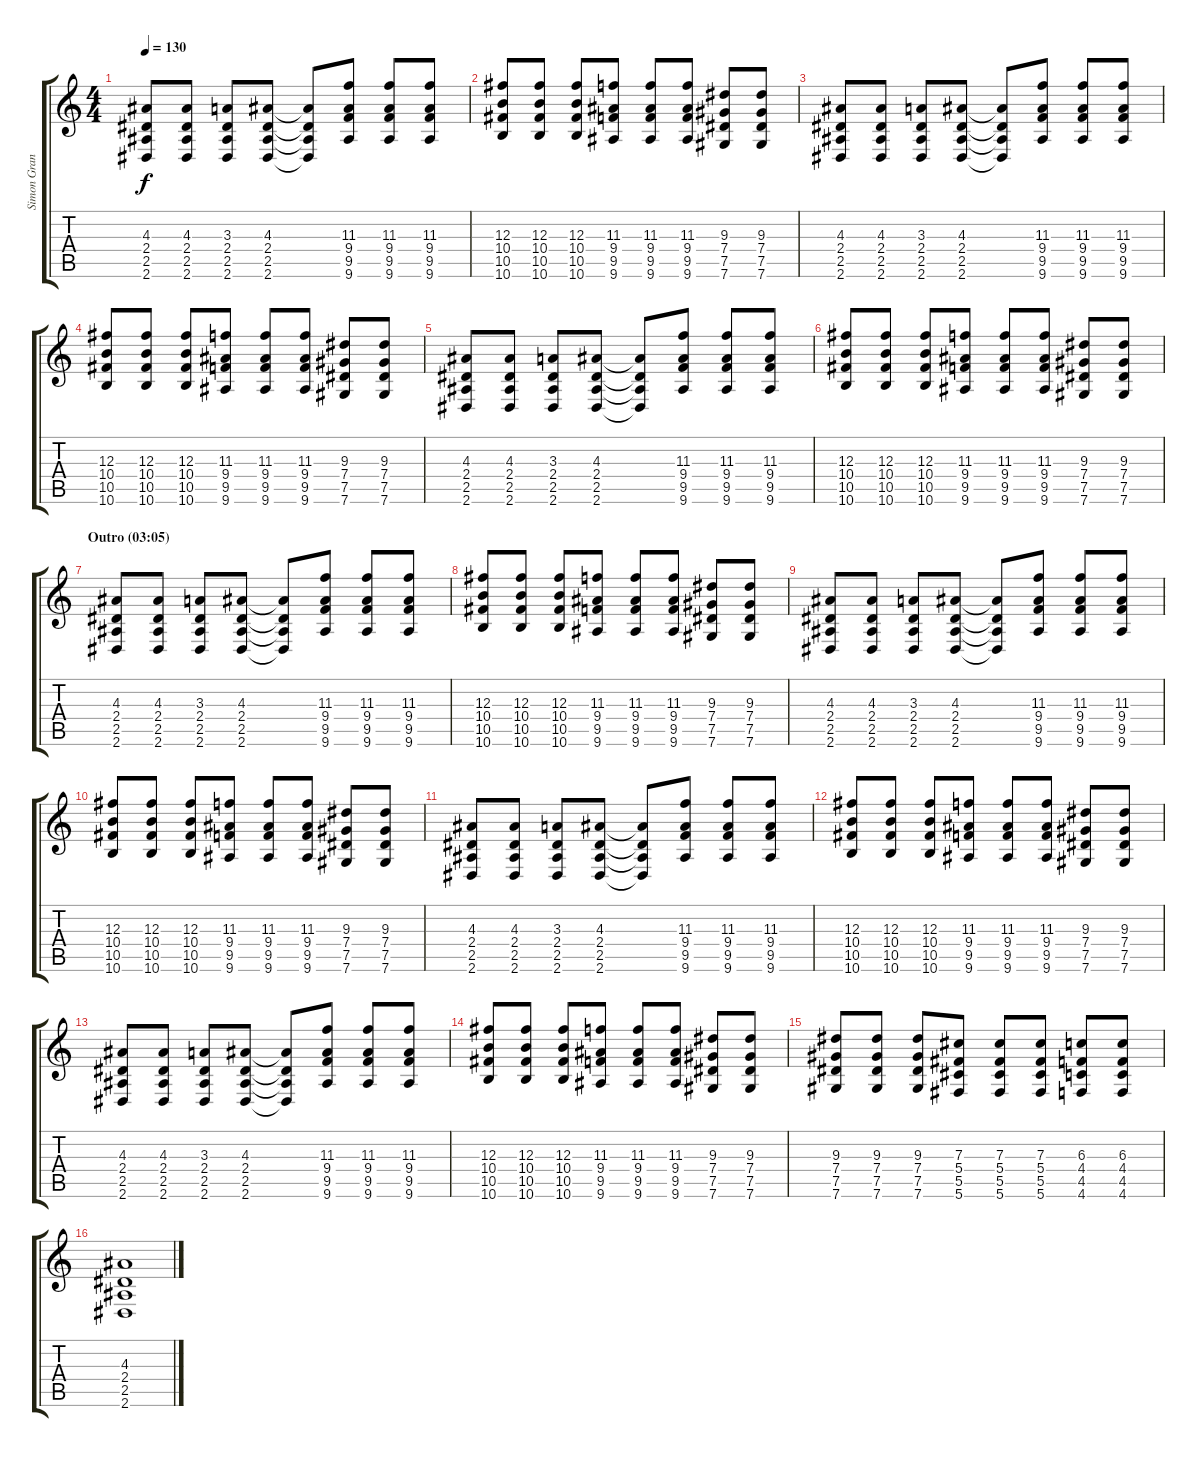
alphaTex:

\track ("Simon Granlund" "Simon Gran") {instrument distortionguitar}
\staff {score tabs}
\tuning (Eb4 Bb3 Gb3 Db3 Ab2 Db2) {hide}
\ts (4 4)
\tempo 130
\clef g2
\ks c
(4.3 2.4 2.5 2.6).8{dy f instrument distortionguitar} (4.3 2.4 2.5 2.6).8 (3.3 2.4 2.5 2.6).8 (4.3 2.4 2.5 2.6).8 (4.3{t} 2.4{t} 2.5{t} 2.6{t}).8 (11.3 9.4 9.5 9.6).8 (11.3 9.4 9.5 9.6).8 (11.3 9.4 9.5 9.6).8 |
(12.3 10.4 10.5 10.6).8 (12.3 10.4 10.5 10.6).8 (12.3 10.4 10.5 10.6).8 (11.3 9.4 9.5 9.6).8 (11.3 9.4 9.5 9.6).8 (11.3 9.4 9.5 9.6).8 (9.3 7.4 7.5 7.6).8 (9.3 7.4 7.5 7.6).8 |
(4.3 2.4 2.5 2.6).8{instrument distortionguitar} (4.3 2.4 2.5 2.6).8 (3.3 2.4 2.5 2.6).8 (4.3 2.4 2.5 2.6).8 (4.3{t} 2.4{t} 2.5{t} 2.6{t}).8 (11.3 9.4 9.5 9.6).8 (11.3 9.4 9.5 9.6).8 (11.3 9.4 9.5 9.6).8 |
(12.3 10.4 10.5 10.6).8 (12.3 10.4 10.5 10.6).8 (12.3 10.4 10.5 10.6).8 (11.3 9.4 9.5 9.6).8 (11.3 9.4 9.5 9.6).8 (11.3 9.4 9.5 9.6).8 (9.3 7.4 7.5 7.6).8 (9.3 7.4 7.5 7.6).8 |
(4.3 2.4 2.5 2.6).8{instrument distortionguitar} (4.3 2.4 2.5 2.6).8 (3.3 2.4 2.5 2.6).8 (4.3 2.4 2.5 2.6).8 (4.3{t} 2.4{t} 2.5{t} 2.6{t}).8 (11.3 9.4 9.5 9.6).8 (11.3 9.4 9.5 9.6).8 (11.3 9.4 9.5 9.6).8 |
(12.3 10.4 10.5 10.6).8 (12.3 10.4 10.5 10.6).8 (12.3 10.4 10.5 10.6).8 (11.3 9.4 9.5 9.6).8 (11.3 9.4 9.5 9.6).8 (11.3 9.4 9.5 9.6).8 (9.3 7.4 7.5 7.6).8 (9.3 7.4 7.5 7.6).8 |
\section ("" "Outro (03:05)")
(4.3 2.4 2.5 2.6).8{instrument distortionguitar} (4.3 2.4 2.5 2.6).8 (3.3 2.4 2.5 2.6).8 (4.3 2.4 2.5 2.6).8 (4.3{t} 2.4{t} 2.5{t} 2.6{t}).8 (11.3 9.4 9.5 9.6).8 (11.3 9.4 9.5 9.6).8 (11.3 9.4 9.5 9.6).8 |
(12.3 10.4 10.5 10.6).8 (12.3 10.4 10.5 10.6).8 (12.3 10.4 10.5 10.6).8 (11.3 9.4 9.5 9.6).8 (11.3 9.4 9.5 9.6).8 (11.3 9.4 9.5 9.6).8 (9.3 7.4 7.5 7.6).8 (9.3 7.4 7.5 7.6).8 |
(4.3 2.4 2.5 2.6).8{instrument distortionguitar} (4.3 2.4 2.5 2.6).8 (3.3 2.4 2.5 2.6).8 (4.3 2.4 2.5 2.6).8 (4.3{t} 2.4{t} 2.5{t} 2.6{t}).8 (11.3 9.4 9.5 9.6).8 (11.3 9.4 9.5 9.6).8 (11.3 9.4 9.5 9.6).8 |
(12.3 10.4 10.5 10.6).8 (12.3 10.4 10.5 10.6).8 (12.3 10.4 10.5 10.6).8 (11.3 9.4 9.5 9.6).8 (11.3 9.4 9.5 9.6).8 (11.3 9.4 9.5 9.6).8 (9.3 7.4 7.5 7.6).8 (9.3 7.4 7.5 7.6).8 |
(4.3 2.4 2.5 2.6).8{instrument distortionguitar} (4.3 2.4 2.5 2.6).8 (3.3 2.4 2.5 2.6).8 (4.3 2.4 2.5 2.6).8 (4.3{t} 2.4{t} 2.5{t} 2.6{t}).8 (11.3 9.4 9.5 9.6).8 (11.3 9.4 9.5 9.6).8 (11.3 9.4 9.5 9.6).8 |
(12.3 10.4 10.5 10.6).8 (12.3 10.4 10.5 10.6).8 (12.3 10.4 10.5 10.6).8 (11.3 9.4 9.5 9.6).8 (11.3 9.4 9.5 9.6).8 (11.3 9.4 9.5 9.6).8 (9.3 7.4 7.5 7.6).8 (9.3 7.4 7.5 7.6).8 |
(4.3 2.4 2.5 2.6).8{instrument distortionguitar} (4.3 2.4 2.5 2.6).8 (3.3 2.4 2.5 2.6).8 (4.3 2.4 2.5 2.6).8 (4.3{t} 2.4{t} 2.5{t} 2.6{t}).8 (11.3 9.4 9.5 9.6).8 (11.3 9.4 9.5 9.6).8 (11.3 9.4 9.5 9.6).8 |
(12.3 10.4 10.5 10.6).8 (12.3 10.4 10.5 10.6).8 (12.3 10.4 10.5 10.6).8 (11.3 9.4 9.5 9.6).8 (11.3 9.4 9.5 9.6).8 (11.3 9.4 9.5 9.6).8 (9.3 7.4 7.5 7.6).8 (9.3 7.4 7.5 7.6).8 |
(9.3 7.4 7.5 7.6).8 (9.3 7.4 7.5 7.6).8 (9.3 7.4 7.5 7.6).8 (7.3 5.4 5.5 5.6).8 (7.3 5.4 5.5 5.6).8 (7.3 5.4 5.5 5.6).8 (6.3 4.4 4.5 4.6).8 (6.3 4.4 4.5 4.6).8 |
(4.3 2.4 2.5 2.6).1
